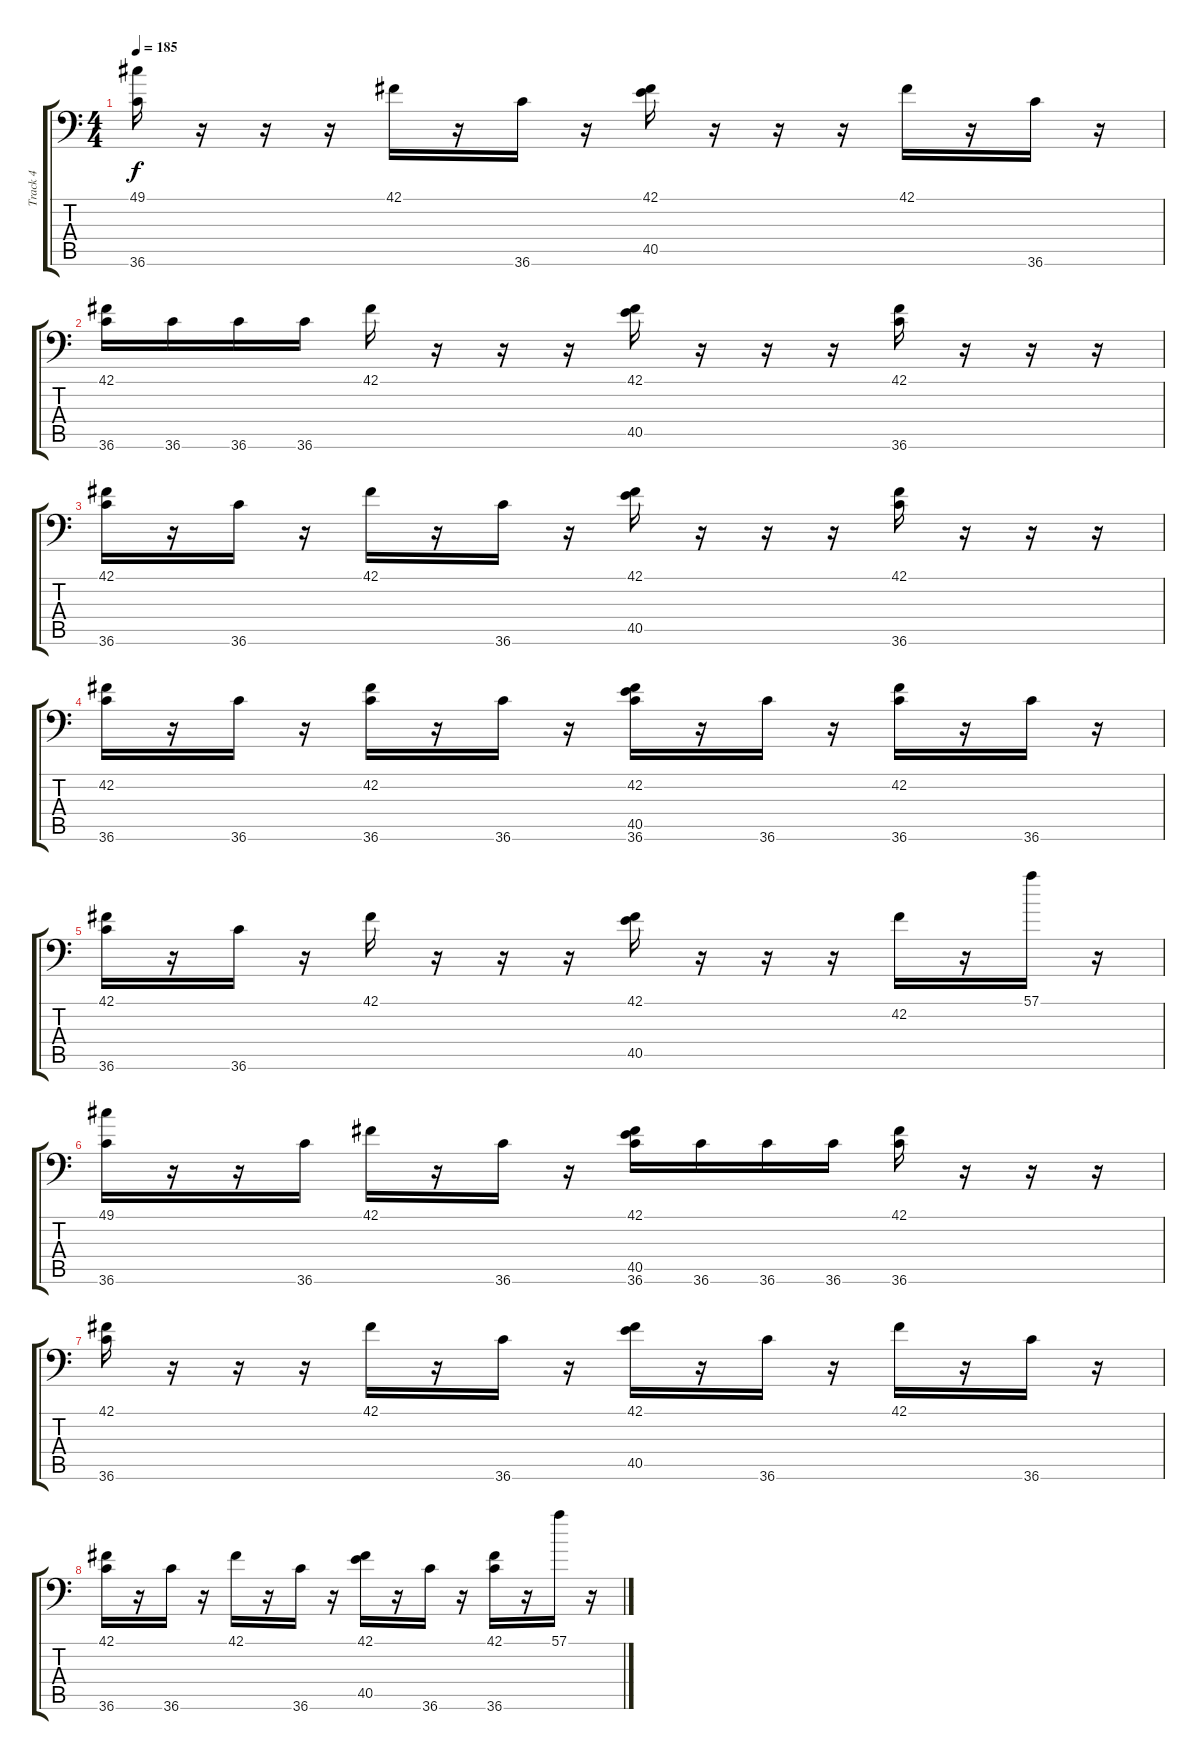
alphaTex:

\track ("Track 4" "Track 4") {instrument acousticgrandpiano}
\staff {score tabs}
\tuning (C-1 C-1 C-1 C-1 C-1 C-1) {hide}
\ts (4 4)
\tempo 185
\clef f4
\ks c
(49.1 36.6).16{dy f} r.16 r.16 r.16 42.1.16 r.16 36.6.16 r.16 (42.1 40.5).16 r.16 r.16 r.16 42.1.16 r.16 36.6.16 r.16 |
(42.1 36.6).16 36.6.16 36.6.16 36.6.16 42.1.16 r.16 r.16 r.16 (42.1 40.5).16 r.16 r.16 r.16 (42.1 36.6).16 r.16 r.16 r.16 |
(42.1 36.6).16 r.16 36.6.16 r.16 42.1.16 r.16 36.6.16 r.16 (42.1 40.5).16 r.16 r.16 r.16 (42.1 36.6).16 r.16 r.16 r.16 |
(42.2 36.6).16 r.16 36.6.16 r.16 (42.2 36.6).16 r.16 36.6.16 r.16 (42.2 40.5 36.6).16 r.16 36.6.16 r.16 (42.2 36.6).16 r.16 36.6.16 r.16 |
(42.1 36.6).16 r.16 36.6.16 r.16 42.1.16 r.16 r.16 r.16 (42.1 40.5).16 r.16 r.16 r.16 42.2.16 r.16 57.1.16 r.16 |
(49.1 36.6).16 r.16 r.16 36.6.16 42.1.16 r.16 36.6.16 r.16 (42.1 40.5 36.6).16 36.6.16 36.6.16 36.6.16 (42.1 36.6).16 r.16 r.16 r.16 |
(42.1 36.6).16 r.16 r.16 r.16 42.1.16 r.16 36.6.16 r.16 (42.1 40.5).16 r.16 36.6.16 r.16 42.1.16 r.16 36.6.16 r.16 |
(42.1 36.6).16 r.16 36.6.16 r.16 42.1.16 r.16 36.6.16 r.16 (42.1 40.5).16 r.16 36.6.16 r.16 (42.1 36.6).16 r.16 57.1.16 r.16
